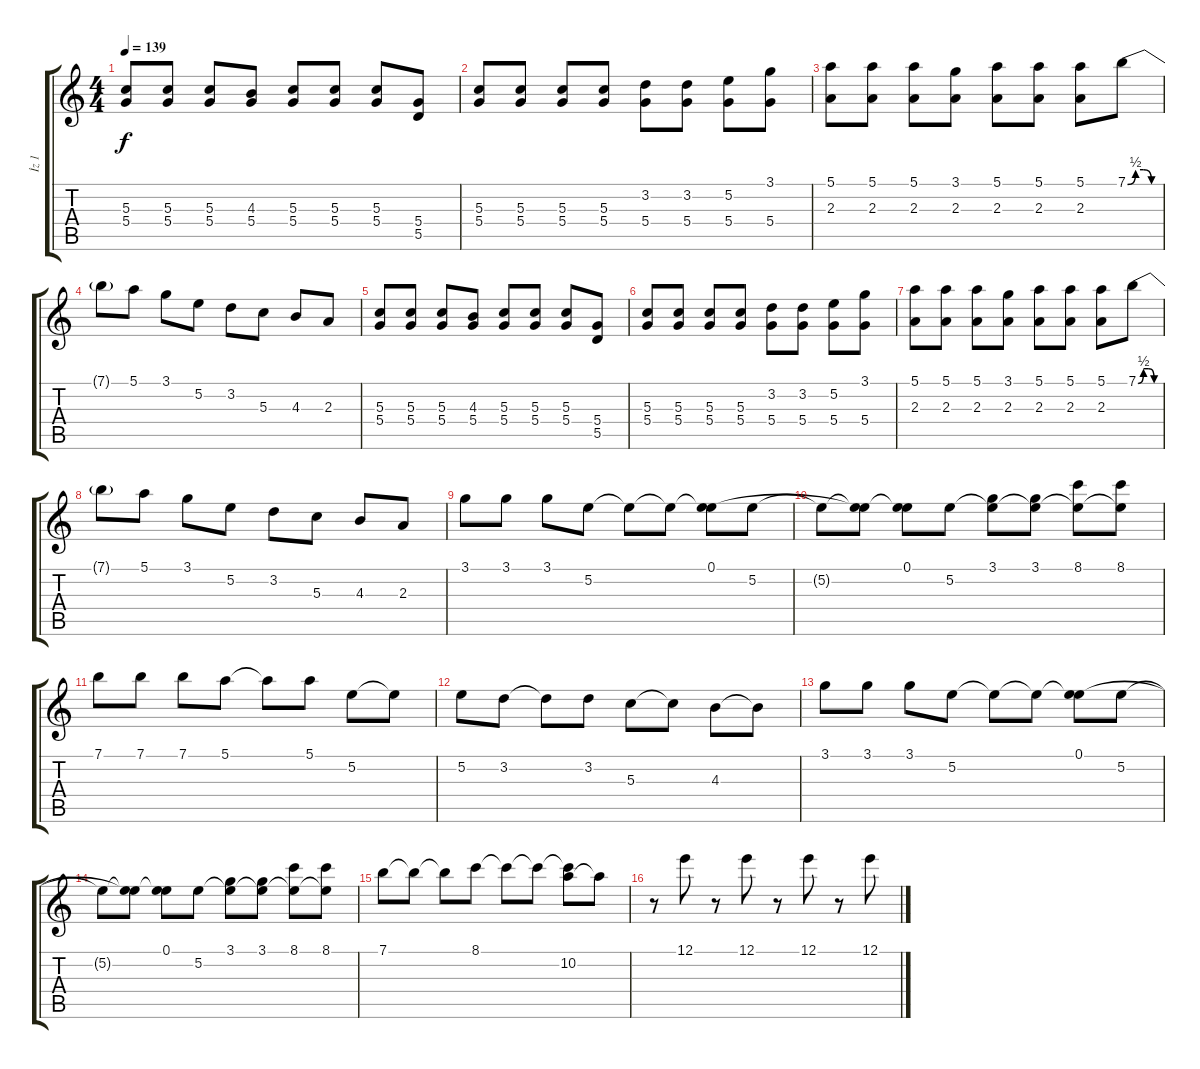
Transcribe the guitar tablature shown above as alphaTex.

\track ("İz 1" "İz 1") {instrument overdrivenguitar}
\staff {score tabs}
\tuning (E4 B3 G3 D3 A2 E2) {hide}
\ts (4 4)
\tempo 139
\clef g2
\ks c
(5.3 5.4).8{dy f instrument overdrivenguitar} (5.3 5.4).8 (5.3 5.4).8 (4.3 5.4).8 (5.3 5.4).8 (5.3 5.4).8 (5.3 5.4).8 (5.4 5.5).8 |
(5.3 5.4).8 (5.3 5.4).8 (5.3 5.4).8 (5.3 5.4).8 (3.2 5.4).8 (3.2 5.4).8 (5.2 5.4).8 (3.1 5.4).8 |
(5.1 2.3).8 (5.1 2.3).8 (5.1 2.3).8 (3.1 2.3).8 (5.1 2.3).8 (5.1 2.3).8 (5.1 2.3).8 7.1{be (custom 0 0 15 2 30 2 45 0 60 0)}.8 |
7.1{t}.8 5.1.8 3.1.8 5.2.8 3.2.8 5.3.8 4.3.8 2.3.8 |
(5.3 5.4).8 (5.3 5.4).8 (5.3 5.4).8 (4.3 5.4).8 (5.3 5.4).8 (5.3 5.4).8 (5.3 5.4).8 (5.4 5.5).8 |
(5.3 5.4).8 (5.3 5.4).8 (5.3 5.4).8 (5.3 5.4).8 (3.2 5.4).8 (3.2 5.4).8 (5.2 5.4).8 (3.1 5.4).8 |
(5.1 2.3).8 (5.1 2.3).8 (5.1 2.3).8 (3.1 2.3).8 (5.1 2.3).8 (5.1 2.3).8 (5.1 2.3).8 7.1{be (custom 0 0 15 2 30 2 45 0 60 0)}.8 |
7.1{t}.8 5.1.8 3.1.8 5.2.8 3.2.8 5.3.8 4.3.8 2.3.8 |
3.1.8 3.1.8 3.1.8 5.2.8 5.2{t}.8 5.2{t}.8 (0.1 5.2{t}).8 5.2.8 |
5.2{t}.8 (0.1{t} 5.2{t}).8 (0.1 5.2{t}).8 5.2.8 (3.1 5.2{t}).8 (3.1 5.2{t}).8 (8.1 5.2{t}).8 (8.1 5.2{t}).8 |
7.1.8 7.1.8 7.1.8 5.1.8 5.1{t}.8 5.1.8 5.2.8 5.2{t}.8 |
5.2.8 3.2.8 3.2{t}.8 3.2.8 5.3.8 5.3{t}.8 4.3.8 4.3{t}.8 |
3.1.8 3.1.8 3.1.8 5.2.8 5.2{t}.8 5.2{t}.8 (0.1 5.2{t}).8 5.2.8 |
5.2{t}.8 (0.1{t} 5.2{t}).8 (0.1 5.2{t}).8 5.2.8 (3.1 5.2{t}).8 (3.1 5.2{t}).8 (8.1 5.2{t}).8 (8.1 5.2{t}).8 |
7.1.8 7.1{t}.8 7.1{t}.8 8.1.8 8.1{t}.8 8.1{t}.8 (8.1{t} 10.2).8 10.2{t}.8 |
r.8 12.1.8 r.8 12.1.8 r.8 12.1.8 r.8 12.1.8
